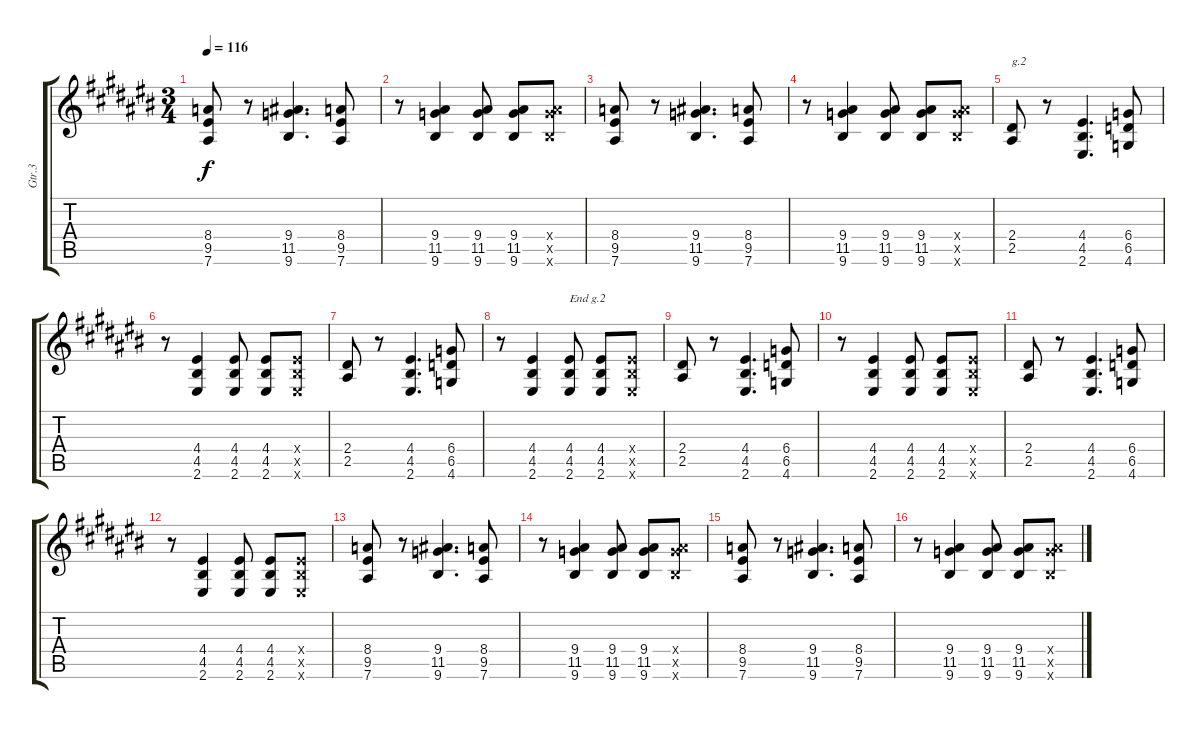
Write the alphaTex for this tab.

\track ("Gtr.3" "Gtr.3") {instrument electricguitarclean}
\staff {score tabs}
\tuning (Eb4 Bb3 Gb3 Db3 Ab2 Eb2) {hide}
\ts (3 4)
\tempo 116
\clef g2
\ks c#
(8.4 9.5 7.6).8{dy f} r.8 (9.4 11.5 9.6).4{d} (8.4 9.5 7.6).8 |
r.8 (9.4 11.5 9.6).4 (9.4 11.5 9.6).8 (9.4 11.5 9.6).8 (9.4{x} 11.5{x} 9.6{x}).8 |
(8.4 9.5 7.6).8 r.8 (9.4 11.5 9.6).4{d} (8.4 9.5 7.6).8 |
r.8 (9.4 11.5 9.6).4 (9.4 11.5 9.6).8 (9.4 11.5 9.6).8 (9.4{x} 11.5{x} 9.6{x}).8 |
(2.4 2.5).8{txt "g.2"} r.8 (4.4 4.5 2.6).4{d} (6.4 6.5 4.6).8 |
r.8 (4.4 4.5 2.6).4 (4.4 4.5 2.6).8 (4.4 4.5 2.6).8 (4.4{x} 4.5{x} 2.6{x}).8 |
(2.4 2.5).8 r.8 (4.4 4.5 2.6).4{d} (6.4 6.5 4.6).8 |
r.8 (4.4 4.5 2.6).4 (4.4 4.5 2.6).8{txt "End g.2"} (4.4 4.5 2.6).8 (4.4{x} 4.5{x} 2.6{x}).8 |
(2.4 2.5).8 r.8 (4.4 4.5 2.6).4{d} (6.4 6.5 4.6).8 |
r.8 (4.4 4.5 2.6).4 (4.4 4.5 2.6).8 (4.4 4.5 2.6).8 (4.4{x} 4.5{x} 2.6{x}).8 |
(2.4 2.5).8 r.8 (4.4 4.5 2.6).4{d} (6.4 6.5 4.6).8 |
r.8 (4.4 4.5 2.6).4 (4.4 4.5 2.6).8 (4.4 4.5 2.6).8 (4.4{x} 4.5{x} 2.6{x}).8 |
(8.4 9.5 7.6).8 r.8 (9.4 11.5 9.6).4{d} (8.4 9.5 7.6).8 |
r.8 (9.4 11.5 9.6).4 (9.4 11.5 9.6).8 (9.4 11.5 9.6).8 (9.4{x} 11.5{x} 9.6{x}).8 |
(8.4 9.5 7.6).8 r.8 (9.4 11.5 9.6).4{d} (8.4 9.5 7.6).8 |
r.8 (9.4 11.5 9.6).4 (9.4 11.5 9.6).8 (9.4 11.5 9.6).8 (9.4{x} 11.5{x} 9.6{x}).8
